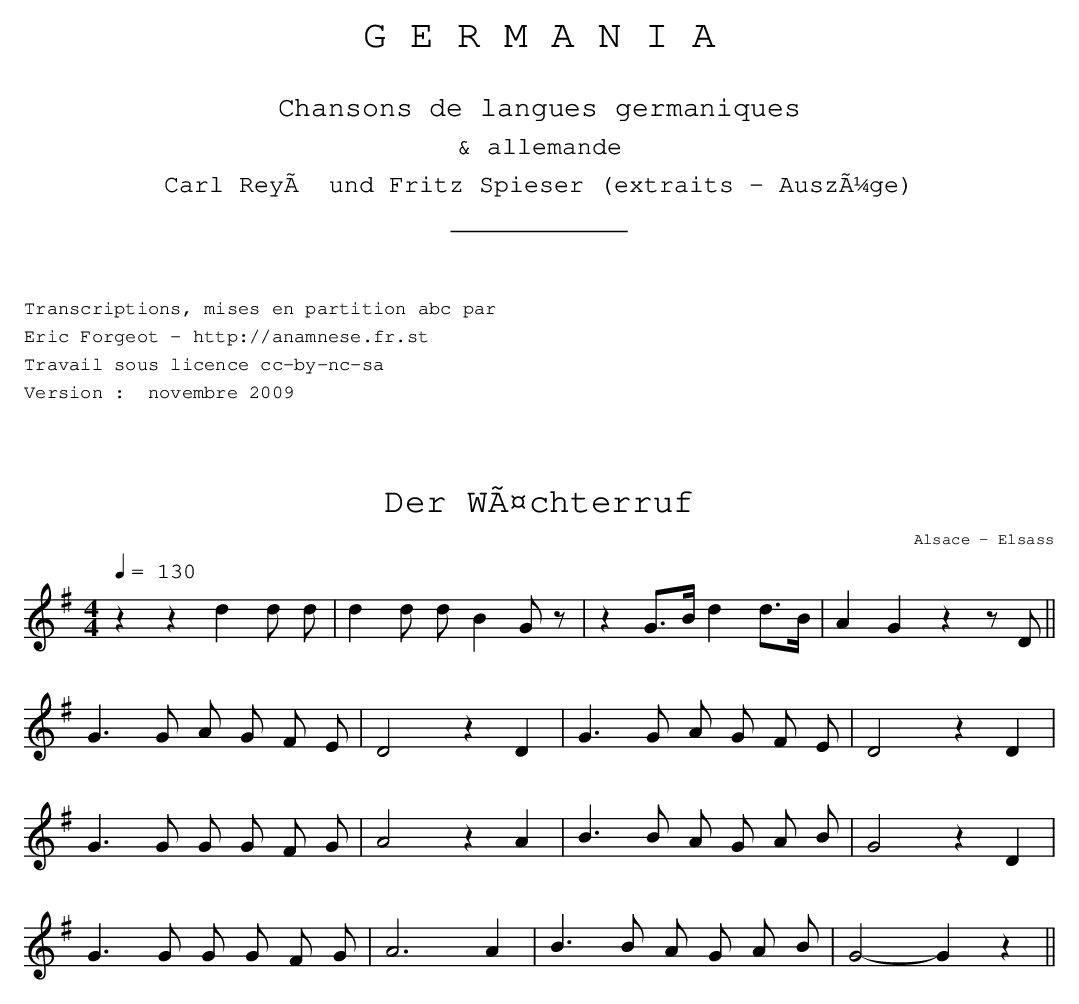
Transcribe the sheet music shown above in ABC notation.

X:1
T:Der Wächterruf
O:Alsace - Elsass
M:4/4
L:1/8
Q:1/4=130
K:G
z2 z2 d2 d d | d2 d d B2 G z | z2 G>B d2 d>B | A2 G2 z2 z D ||
G3 G A G F E | D4 z2 D2 | G3 G A G F E | D4 z2 D2 |
G3 G G G F G | A4 z2 A2 | B3 B A G A B | G4 z2 D2 |
G3 G G G F G | A6 A2 | B3 B A G A B | G4-G2 z2 ||
